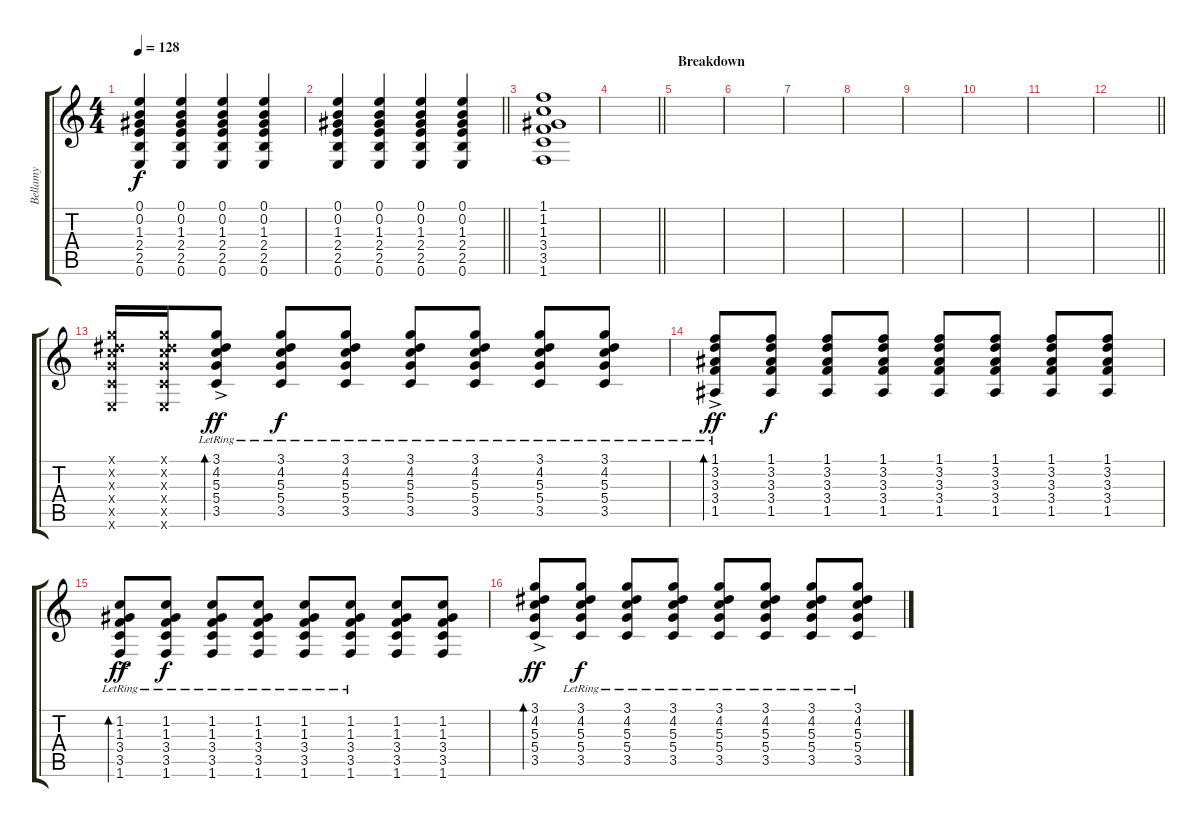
\track ("Bellamy" "Bellamy") {instrument overdrivenguitar}
\staff {score tabs}
\tuning (E4 B3 G3 D3 A2 E2) {hide}
\ts (4 4)
\tempo 128
\clef g2
\ks c
(0.1 0.2 1.3 2.4 2.5 0.6).4{dy f} (0.1 0.2 1.3 2.4 2.5 0.6).4 (0.1 0.2 1.3 2.4 2.5 0.6).4 (0.1 0.2 1.3 2.4 2.5 0.6).4 |
\barLineRight lightlight
(0.1 0.2 1.3 2.4 2.5 0.6).4 (0.1 0.2 1.3 2.4 2.5 0.6).4 (0.1 0.2 1.3 2.4 2.5 0.6).4 (0.1 0.2 1.3 2.4 2.5 0.6).4 |
(1.1 1.2 1.3 3.4 3.5 1.6).1{volume 0} |
\barLineRight lightlight
|
\section ("" "Breakdown")
|
|
|
|
|
|
|
\barLineRight lightlight
|
(3.1{x} 4.2{x} 5.3{x} 5.4{x} 3.5{x} 0.6{x}).16{volume 11 instrument electricguitarmuted} (3.1{x} 4.2{x} 5.3{x} 5.4{x} 3.5{x} 0.6{x}).16{volume 11} (3.1{ac} 4.2{ac lr} 5.3{ac lr} 5.4{ac lr} 3.5{ac lr}).8{bd 240 dy ff instrument electricguitarjazz} (3.1 4.2{lr} 5.3{lr} 5.4{lr} 3.5{lr}).8{dy f} (3.1 4.2{lr} 5.3{lr} 5.4{lr} 3.5{lr}).8{volume 11} (3.1 4.2{lr} 5.3{lr} 5.4{lr} 3.5{lr}).8 (3.1 4.2{lr} 5.3{lr} 5.4{lr} 3.5{lr}).8 (3.1 4.2{lr} 5.3{lr} 5.4{lr} 3.5{lr}).8 (3.1 4.2{lr} 5.3{lr} 5.4{lr} 3.5{lr}).8 |
(1.1{ac lr} 3.2{ac lr} 3.3{ac lr} 3.4{ac lr} 1.5{ac lr}).8{bd 240 dy ff} (1.1 3.2 3.3 3.4 1.5).8{dy f} (1.1 3.2 3.3 3.4 1.5).8 (1.1 3.2 3.3 3.4 1.5).8 (1.1 3.2 3.3 3.4 1.5).8 (1.1 3.2 3.3 3.4 1.5).8 (1.1 3.2 3.3 3.4 1.5).8 (1.1 3.2 3.3 3.4 1.5).8 |
(1.2{ac lr} 1.3{ac lr} 3.4{ac lr} 3.5{ac lr} 1.6{ac lr}).8{bd 240 dy ff} (1.2{lr} 1.3{lr} 3.4{lr} 3.5{lr} 1.6{lr}).8{dy f} (1.2{lr} 1.3{lr} 3.4{lr} 3.5{lr} 1.6{lr}).8 (1.2{lr} 1.3{lr} 3.4{lr} 3.5{lr} 1.6{lr}).8 (1.2{lr} 1.3{lr} 3.4{lr} 3.5{lr} 1.6{lr}).8 (1.2{lr} 1.3{lr} 3.4{lr} 3.5{lr} 1.6{lr}).8 (1.2 1.3 3.4 3.5 1.6).8 (1.2 1.3 3.4 3.5 1.6).8 |
(3.1{ac} 4.2{ac} 5.3{ac} 5.4{ac} 3.5{ac}).8{bd 240 dy ff} (3.1{lr} 4.2{lr} 5.3{lr} 5.4{lr} 3.5{lr}).8{dy f} (3.1{lr} 4.2{lr} 5.3{lr} 5.4{lr} 3.5{lr}).8 (3.1{lr} 4.2{lr} 5.3{lr} 5.4{lr} 3.5{lr}).8 (3.1{lr} 4.2{lr} 5.3{lr} 5.4{lr} 3.5{lr}).8 (3.1{lr} 4.2{lr} 5.3{lr} 5.4{lr} 3.5{lr}).8 (3.1{lr} 4.2{lr} 5.3{lr} 5.4{lr} 3.5{lr}).8 (3.1{lr} 4.2{lr} 5.3{lr} 5.4{lr} 3.5{lr}).8
